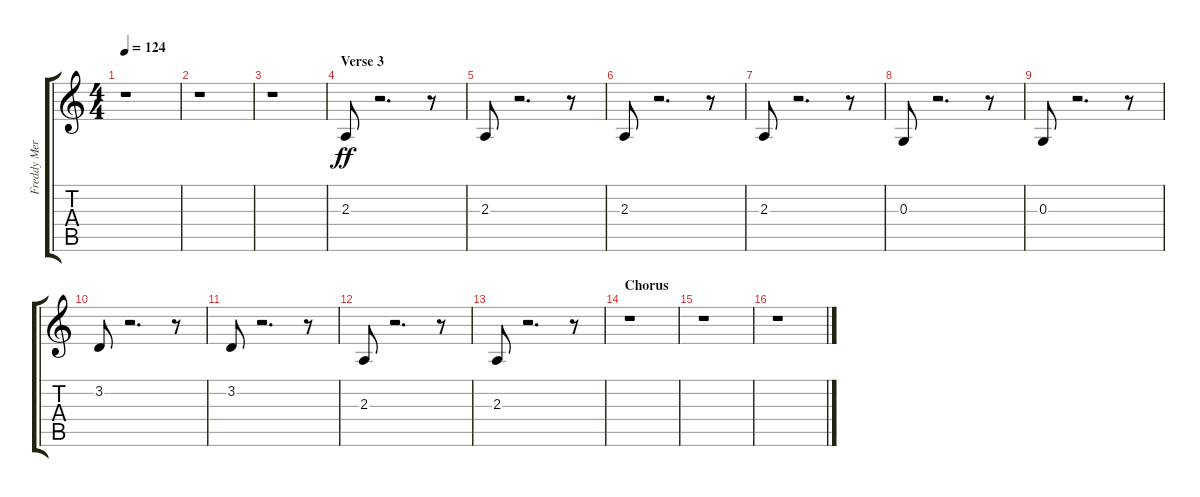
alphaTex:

\track ("Freddy Mercury / Synths." "Freddy Mer") {instrument lead3calliope}
\staff {score tabs}
\tuning (E4 B3 G3 D3 A2 E2) {hide}
\ts (4 4)
\tempo 124
\clef g2
\ks c
r.1{dy ff} |
r.1 |
r.1 |
\section ("" "Verse 3")
2.3.8 r.2{d} r.8 |
2.3.8 r.2{d} r.8 |
2.3.8 r.2{d} r.8 |
2.3.8 r.2{d} r.8 |
0.3.8 r.2{d} r.8 |
0.3.8 r.2{d} r.8 |
3.2.8 r.2{d} r.8 |
3.2.8 r.2{d} r.8 |
2.3.8 r.2{d} r.8 |
2.3.8 r.2{d} r.8 |
\section ("" "Chorus")
r.1 |
r.1 |
r.1
